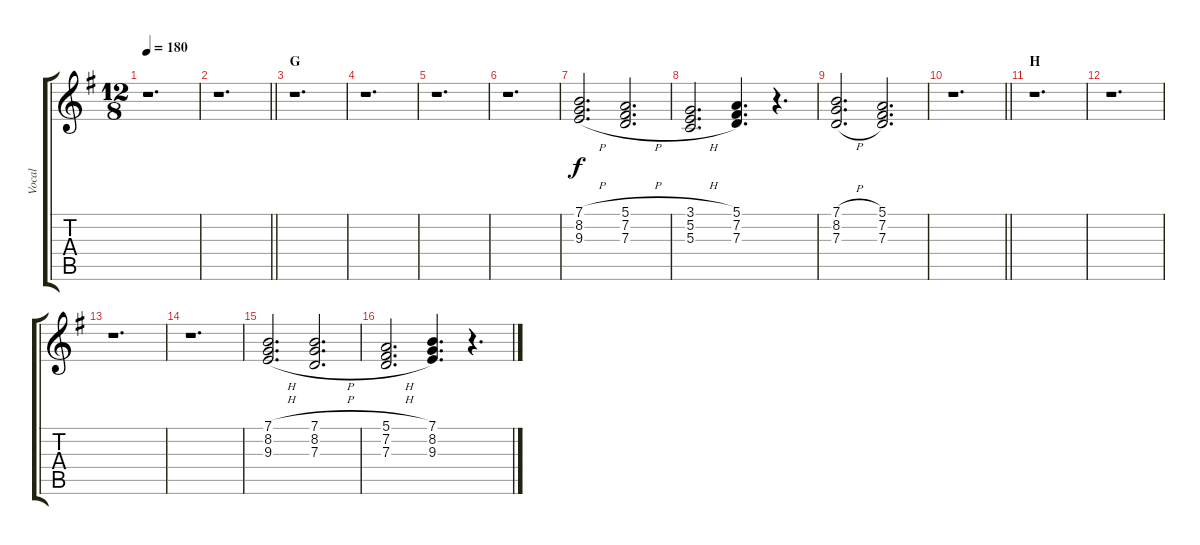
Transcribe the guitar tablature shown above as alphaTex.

\track ("Vocal" "Vocal") {instrument choiraahs}
\staff {score tabs}
\tuning (E4 B3 G3 D3 A2 E2) {hide}
\ts (12 8)
\tempo 180
\clef g2
\ks g
r.1{d dy f} |
\barLineRight lightlight
r.1{d} |
\section ("" "G")
r.1{d} |
r.1{d} |
r.1{d} |
r.1{d} |
(7.1{h} 8.2{h} 9.3{h}).2{d} (5.1{h} 7.2{h} 7.3{h}).2{d} |
(3.1{h} 5.2{h} 5.3{h}).2{d} (5.1 7.2 7.3).4{d} r.4{d} |
(7.1{h} 8.2{h} 7.3{h}).2{d} (5.1 7.2 7.3).2{d} |
\barLineRight lightlight
r.1{d} |
\section ("" "H")
r.1{d} |
r.1{d} |
r.1{d} |
r.1{d} |
(7.1{h} 8.2{h} 9.3{h}).2{d} (7.1{h} 8.2{h} 7.3{h}).2{d} |
(5.1{h} 7.2{h} 7.3{h}).2{d} (7.1 8.2 9.3).4{d} r.4{d}
